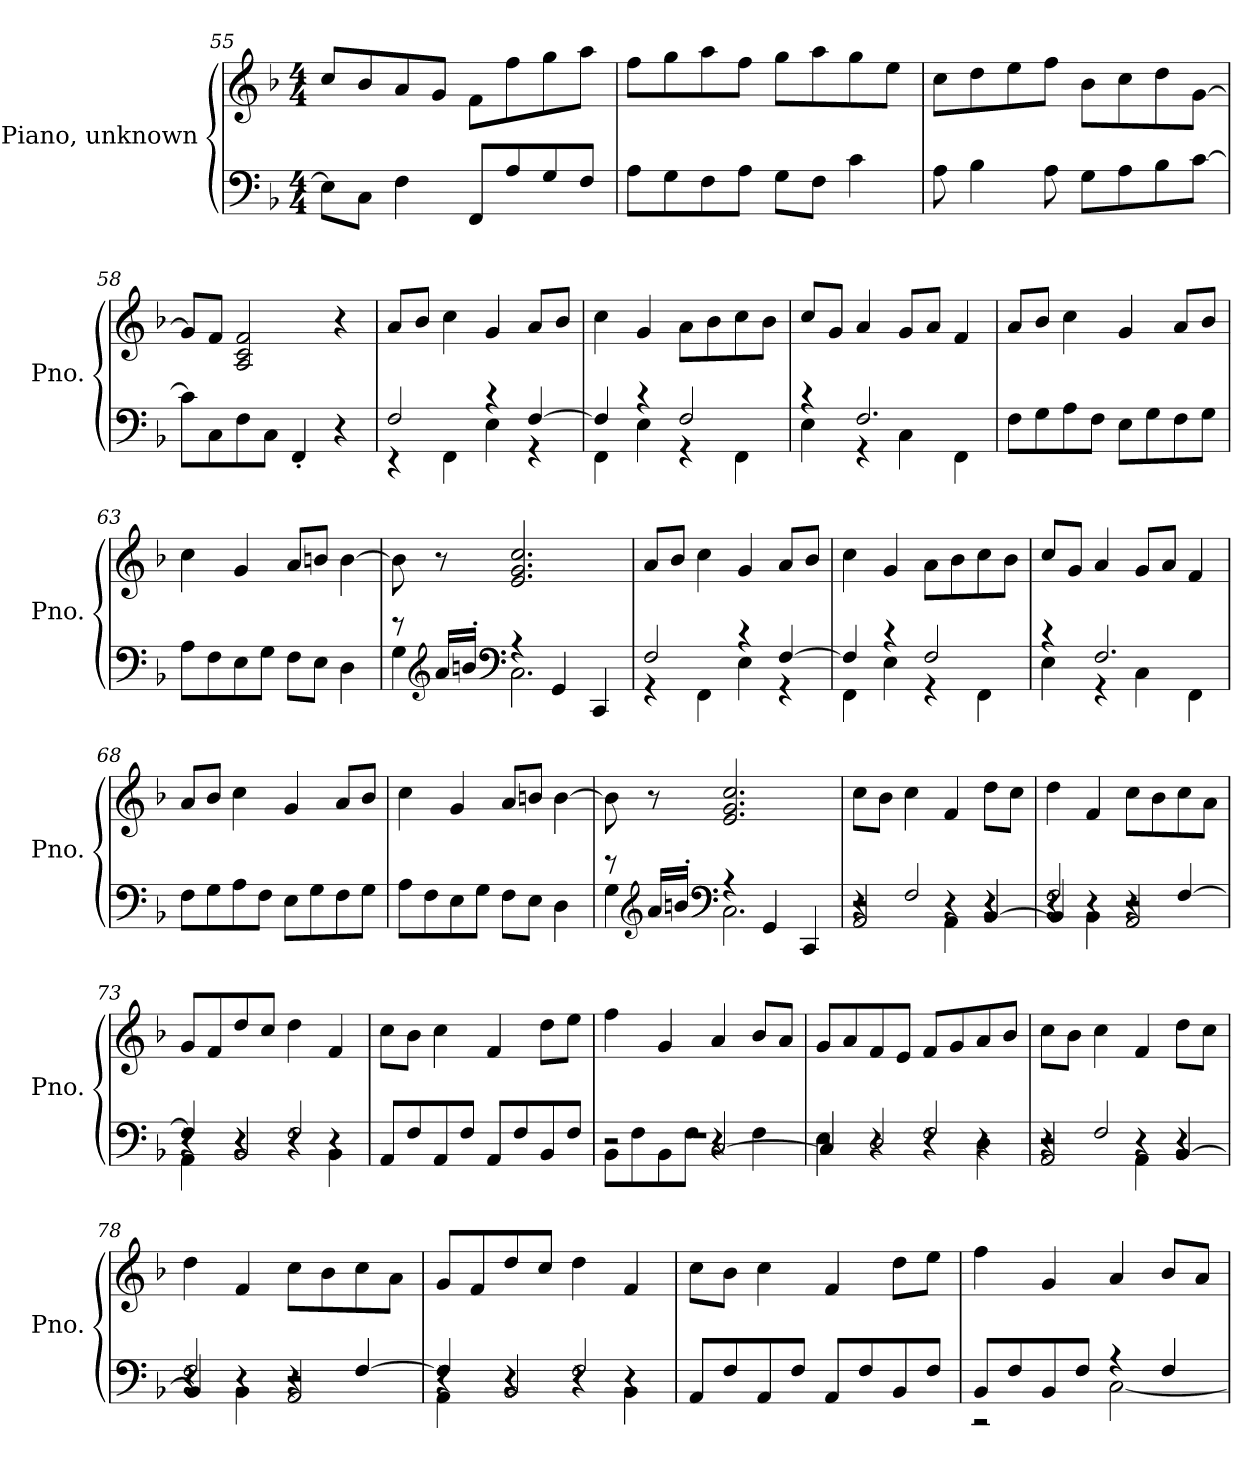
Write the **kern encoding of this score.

**kern	**kern
*part1	*part1
*staff2	*staff1
*I"Piano, unknown	*
*I'Pno.	*
*clefF4	*clefG2
*k[b-]	*k[b-]
*M4/4	*M4/4
=55	=55
8E\L]	8cc/L
8C\J	8b-/
4F\	8a/
.	8g/J
8FF/L	8f\L
8A/	8ff\
8G/	8gg\
8F/J	8aa\J
!!LO:LB:g=z
=56	=56
8A\L	8ff\L
8G\	8gg\
8F\	8aa\
8A\J	8ff\J
8G\L	8gg\L
8F\J	8aa\
4c\	8gg\
.	8ee\J
=57	=57
8A\	8cc\L
4B-\	8dd\
.	8ee\
8A\	8ff\J
8G\L	8b-\L
8A\	8cc\
8B-\	8dd\
[8c\J	[8g\J
=58	=58
8c\L]	8g/L]
8C\	8f/J
8F\	2A/ 2c/ 2f/
8C\J	.
4FF'/	.
4r	4r
=59	=59
*^	*
2F/	4r	8a/L
.	.	8b-/J
.	4FF\	4cc\
4r	4E\	4g/
[4F/	4r	8a/L
.	.	8b-/J
=60	=60	=60
4F/]	4FF\	4cc\
4r	4E\	4g/
2F/	4r	8a\L
.	.	8b-\
.	4FF\	8cc\
.	.	8b-\J
=61	=61	=61
4r	4E\	8cc/L
.	.	8g/J
2.F/	4r	4a/
.	4C\	8g/L
.	.	8a/J
.	4FF\	4f/
*v	*v	*
!!LO:LB:g=z
=62	=62
8F\L	8a/L
8G\	8b-/J
8A\	4cc\
8F\J	.
8E\L	4g/
8G\	.
8F\	8a/L
8G\J	8b-/J
=63	=63
8A\L	4cc\
8F\	.
8E\	4g/
8G\J	.
8F\L	8a/L
8E\J	8bn/J
4D\	[4b\
=64	=64
*^	*
8r	4G\	8b\]
*clefG2	*	*
16a/LL	.	8r
16bn'/JJ	.	.
*clefF4	*	*
4r	2.C\	2.e/ 2.g/ 2.cc/
4GG/	.	.
4CC/	.	.
=65	=65	=65
2F/	4r	8a/L
.	.	8b-/J
.	4FF\	4cc\
4r	4E\	4g/
[4F/	4r	8a/L
.	.	8b-/J
=66	=66	=66
4F/]	4FF\	4cc\
4r	4E\	4g/
2F/	4r	8a\L
.	.	8b-\
.	4FF\	8cc\
.	.	8b-\J
!!LO:LB:g=z
=67	=67	=67
4r	4E\	8cc/L
.	.	8g/J
2.F/	4r	4a/
.	4C\	8g/L
.	.	8a/J
.	4FF\	4f/
*v	*v	*
=68	=68
8F\L	8a/L
8G\	8b-/J
8A\	4cc\
8F\J	.
8E\L	4g/
8G\	.
8F\	8a/L
8G\J	8b-/J
=69	=69
8A\L	4cc\
8F\	.
8E\	4g/
8G\J	.
8F\L	8a/L
8E\J	8bn/J
4D\	[4b\
=70	=70
*^	*
8r	4G\	8b\]
*clefG2	*	*
16a/LL	.	8r
16bn'/JJ	.	.
*clefF4	*	*
4r	2.C\	2.e/ 2.g/ 2.cc/
4GG/	.	.
4CC/	.	.
=71	=71	=71
*	*^	*
4r	2r	2AA/	8cc\L
.	.	.	8b-\J
2F/	.	.	4cc\
.	4AA\	4r	4f/
4r	4r	[4BB-/	8dd\L
.	.	.	8cc\J
!!LO:PB:g=z
=72	=72	=72	=72
2F/	4r	4BB-/]	4dd\
.	4BB-\	4r	4f/
4r	2r	2AA/	8cc\L
.	.	.	8b-\
[4F/	.	.	8cc\
.	.	.	8a\J
=73	=73	=73	=73
4F/]	4AA\	4r	8g/L
.	.	.	8f/
4r	4r	2BB-/	8dd/
.	.	.	8cc/J
2F/	4r	.	4dd\
.	4BB-\	4r	4f/
*v	*v	*v	*
=74	=74
8AA/L	8cc\L
8F/	8b-\J
8AA/	4cc\
8F/J	.
8AA/L	4f/
8F/	.
8BB-/	8dd\L
8F/J	8ee\J
=75	=75
*^	*
*	*^	*
1r	8BB-\L	2r	4ff\
.	8F\	.	.
.	8BB-\	.	4g/
.	8F\J	.	.
.	4r	[2C/	4a/
.	4F\	.	8b-/L
.	.	.	8a/J
=76	=76	=76	=76
2r	4E\	4C/]	8g/L
.	.	.	8a/
.	4r	2D/	8f/
.	.	.	8e/J
2F/	4r	.	8f/L
.	.	.	8g/
.	4D\	4r	8a/
.	.	.	8b-/J
=77	=77	=77	=77
4r	2r	2AA/	8cc\L
.	.	.	8b-\J
2F/	.	.	4cc\
.	4AA\	4r	4f/
4r	4r	[4BB-/	8dd\L
.	.	.	8cc\J
!!LO:LB:g=z
=78	=78	=78	=78
2F/	4r	4BB-/]	4dd\
.	4BB-\	4r	4f/
4r	2r	2AA/	8cc\L
.	.	.	8b-\
[4F/	.	.	8cc\
.	.	.	8a\J
=79	=79	=79	=79
4F/]	4AA\	4r	8g/L
.	.	.	8f/
4r	4r	2BB-/	8dd/
.	.	.	8cc/J
2F/	4r	.	4dd\
.	4BB-\	4r	4f/
*v	*v	*v	*
=80	=80
8AA/L	8cc\L
8F/	8b-\J
8AA/	4cc\
8F/J	.
8AA/L	4f/
8F/	.
8BB-/	8dd\L
8F/J	8ee\J
=81	=81
*^	*
8BB-/L	2r	4ff\
8F/	.	.
8BB-/	.	4g/
8F/J	.	.
4r	[2C\	4a/
4F/	.	8b-/L
.	.	8a/J
*v	*v	*
=	=
*-	*-
